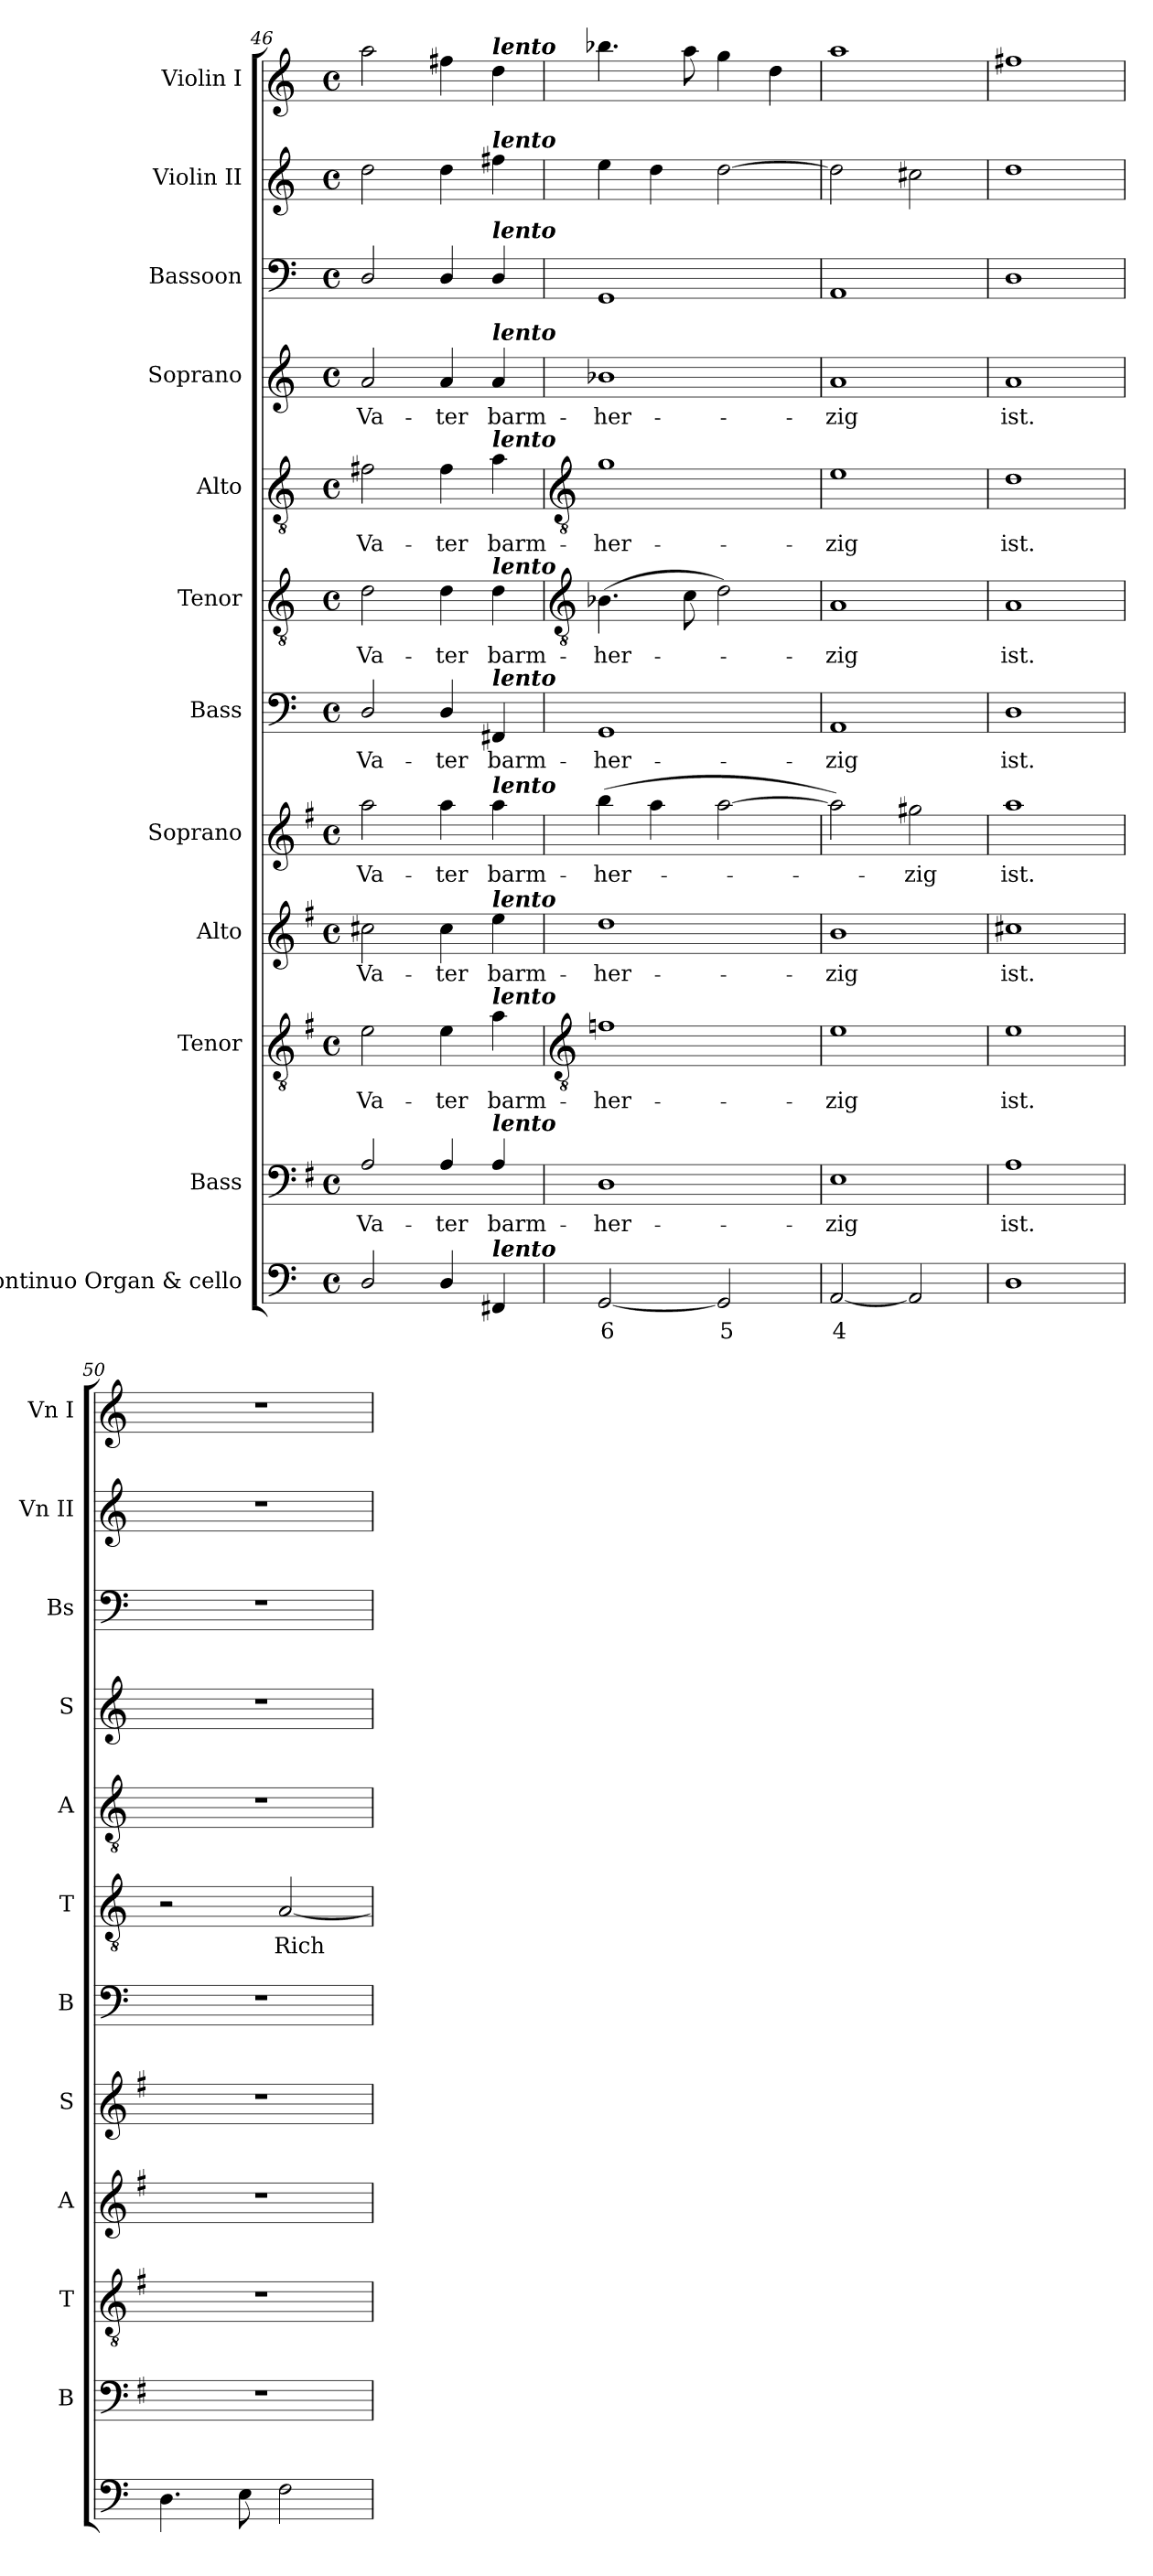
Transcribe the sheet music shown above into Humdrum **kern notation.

**kern	**text	**kern	**text	**kern	**text	**kern	**text	**kern	**text	**kern	**text	**kern	**text	**kern	**text	**kern	**text	**kern	**kern	**kern
*part12	*part12	*part11	*part11	*part10	*part10	*part9	*part9	*part8	*part8	*part7	*part7	*part6	*part6	*part5	*part5	*part4	*part4	*part3	*part2	*part1
*staff12	*staff12	*staff11	*staff11	*staff10	*staff10	*staff9	*staff9	*staff8	*staff8	*staff7	*staff7	*staff6	*staff6	*staff5	*staff5	*staff4	*staff4	*staff3	*staff2	*staff1
*I"Continuo Organ & cello	*	*I"Bass	*	*I"Tenor	*	*I"Alto	*	*I"Soprano	*	*I"Bass	*	*I"Tenor	*	*I"Alto	*	*I"Soprano	*	*I"Bassoon	*I"Violin II	*I"Violin I
*	*	*I'B	*	*I'T	*	*I'A	*	*I'S	*	*I'B	*	*I'T	*	*I'A	*	*I'S	*	*I'Bs	*I'Vn II	*I'Vn I
*clefF4	*	*clefF4	*	*clefGv2	*	*clefG2	*	*clefG2	*	*clefF4	*	*clefGv2	*	*clefGv2	*	*clefG2	*	*clefF4	*clefG2	*clefG2
*	*	*ITrd4c7	*	*ITrd4c7	*	*ITrd4c7	*	*ITrd4c7	*	*	*	*	*	*	*	*	*	*	*	*
*k[]	*	*k[]	*	*k[]	*	*k[]	*	*k[]	*	*k[]	*	*k[]	*	*k[]	*	*k[]	*	*k[]	*k[]	*k[]
*C:	*	*C:	*	*C:	*	*C:	*	*C:	*	*C:	*	*C:	*	*C:	*	*C:	*	*C:	*C:	*C:
*M4/4	*	*M4/4	*	*M4/4	*	*M4/4	*	*M4/4	*	*M4/4	*	*M4/4	*	*M4/4	*	*M4/4	*	*M4/4	*M4/4	*M4/4
*met(c)	*	*met(c)	*	*met(c)	*	*met(c)	*	*met(c)	*	*met(c)	*	*met(c)	*	*met(c)	*	*met(c)	*	*met(c)	*met(c)	*met(c)
=46	=46	=46	=46	=46	=46	=46	=46	=46	=46	=46	=46	=46	=46	=46	=46	=46	=46	=46	=46	=46
!	!	!	!LO:LY:b	!	!LO:LY:b	!	!LO:LY:b	!	!LO:LY:b	!	!LO:LY:b	!	!LO:LY:b	!	!LO:LY:b	!	!LO:LY:b	!	!	!
2D/	.	2D/	Va-	2A	Va-	2f#X	Va-	2dd	Va-	2D/	Va-	2d	Va-	2f#X	Va-	2a	Va-	2D/	2dd	2aa
!	!	!	!LO:LY:b	!	!LO:LY:b	!	!LO:LY:b	!	!LO:LY:b	!	!LO:LY:b	!	!LO:LY:b	!	!LO:LY:b	!	!LO:LY:b	!	!	!
4D/	.	4D/	-ter	4A	-ter	4f#	-ter	4dd	-ter	4D/	-ter	4d	-ter	4f#	-ter	4a	-ter	4D/	4dd	4ff#X
!	!	!	!	!	!	!	!	!	!	!	!	!	!	!	!	!	!	!	!	!LO:TX:a:Bi:t=lento
!	!	!	!	!	!	!	!	!	!	!	!	!	!	!	!	!	!	!	!LO:TX:a:Bi:t=lento	!
!	!	!	!	!	!	!	!	!	!	!	!	!	!	!	!	!	!	!LO:TX:a:Bi:t=lento	!	!
!	!	!	!	!	!	!	!	!	!	!	!	!	!	!	!	!LO:TX:a:Bi:t=lento	!	!	!	!
!	!	!	!	!	!	!	!	!	!	!	!	!	!	!LO:TX:a:Bi:t=lento	!	!	!	!	!	!
!	!	!	!	!	!	!	!	!	!	!	!	!LO:TX:a:Bi:t=lento	!	!	!	!	!	!	!	!
!	!	!	!	!	!	!	!	!	!	!LO:TX:a:Bi:t=lento	!	!	!	!	!	!	!	!	!	!
!	!	!	!	!	!	!	!	!LO:TX:a:Bi:t=lento	!	!	!	!	!	!	!	!	!	!	!	!
!	!	!	!	!	!	!LO:TX:a:Bi:t=lento	!	!	!	!	!	!	!	!	!	!	!	!	!	!
!	!	!	!	!LO:TX:a:Bi:t=lento	!	!	!	!	!	!	!	!	!	!	!	!	!	!	!	!
!	!	!LO:TX:a:Bi:t=lento	!	!	!	!	!	!	!	!	!	!	!	!	!	!	!	!	!	!
!LO:TX:a:Bi:t=lento	!	!	!	!	!	!	!	!	!	!	!	!	!	!	!	!	!	!	!	!
!	!	!	!LO:LY:b	!	!LO:LY:b	!	!LO:LY:b	!	!LO:LY:b	!	!LO:LY:b	!	!LO:LY:b	!	!LO:LY:b	!	!LO:LY:b	!	!	!
4FF#X	.	4D/	barm-	4d	barm-	4a	barm-	4dd	barm-	4FF#X	barm-	4d	barm-	4a	barm-	4a	barm-	4D/	4ff#X	4dd
!!LO:LB:g=z
=47	=47	=47	=47	=47	=47	=47	=47	=47	=47	=47	=47	=47	=47	=47	=47	=47	=47	=47	=47	=47
*	*	*	*	*clefGv2	*	*	*	*	*	*	*	*clefGv2	*	*clefGv2	*	*	*	*	*	*
!	!LO:LY:b	!	!LO:LY:b	!	!LO:LY:b	!	!LO:LY:b	!	!LO:LY:b	!	!LO:LY:b	!	!LO:LY:b	!	!LO:LY:b	!	!LO:LY:b	!	!	!
[2GG	6	1GG	-her-	1B-X	-her-	1g	-her-	(>4ee	-her-	1GG	-her-	(>4.B-X	-her-	1g	-her-	1b-X	-her-	1GG	4ee	4.bb-X
.	.	.	.	.	.	.	.	4dd	.	.	.	.	.	.	.	.	.	.	4dd	.
.	.	.	.	.	.	.	.	.	.	.	.	8c	.	.	.	.	.	.	.	8aa
!	!LO:LY:b	!	!	!	!	!	!	!	!	!	!	!	!	!	!	!	!	!	!	!
2GG]	5	.	.	.	.	.	.	[2dd	.	.	.	2d)	.	.	.	.	.	.	[2dd	4gg
.	.	.	.	.	.	.	.	.	.	.	.	.	.	.	.	.	.	.	.	4dd
=48	=48	=48	=48	=48	=48	=48	=48	=48	=48	=48	=48	=48	=48	=48	=48	=48	=48	=48	=48	=48
!	!LO:LY:b	!	!LO:LY:b	!	!LO:LY:b	!	!LO:LY:b	!	!	!	!LO:LY:b	!	!LO:LY:b	!	!LO:LY:b	!	!LO:LY:b	!	!	!
[2AA	4	1AA	-zig	1A	-zig	1e	-zig	2dd])	.	1AA	-zig	1A	zig	1e	-zig	1a	-zig	1AA	2dd]	1aa
!	!	!	!	!	!	!	!	!	!LO:LY:b	!	!	!	!	!	!	!	!	!	!	!
2AA]	.	.	.	.	.	.	.	2cc#X	zig	.	.	.	.	.	.	.	.	.	2cc#X	.
=49	=49	=49	=49	=49	=49	=49	=49	=49	=49	=49	=49	=49	=49	=49	=49	=49	=49	=49	=49	=49
!	!	!	!LO:LY:b	!	!LO:LY:b	!	!LO:LY:b	!	!LO:LY:b	!	!LO:LY:b	!	!LO:LY:b	!	!LO:LY:b	!	!LO:LY:b	!	!	!
1D	.	1D	ist.	1A	ist.	1f#X	ist.	1dd	ist.	1D	ist.	1A	ist.	1d	ist.	1a	ist.	1D	1dd	1ff#X
=50	=50	=50	=50	=50	=50	=50	=50	=50	=50	=50	=50	=50	=50	=50	=50	=50	=50	=50	=50	=50
4.D	.	1r	.	1r	.	1r	.	1r	.	1r	.	2r	.	1r	.	1r	.	1r	1r	1r
8E	.	.	.	.	.	.	.	.	.	.	.	.	.	.	.	.	.	.	.	.
!	!	!	!	!	!	!	!	!	!	!	!	!	!LO:LY:b	!	!	!	!	!	!	!
2F	.	.	.	.	.	.	.	.	.	.	.	[2A	Rich-	.	.	.	.	.	.	.
=	=	=	=	=	=	=	=	=	=	=	=	=	=	=	=	=	=	=	=	=
*-	*-	*-	*-	*-	*-	*-	*-	*-	*-	*-	*-	*-	*-	*-	*-	*-	*-	*-	*-	*-
